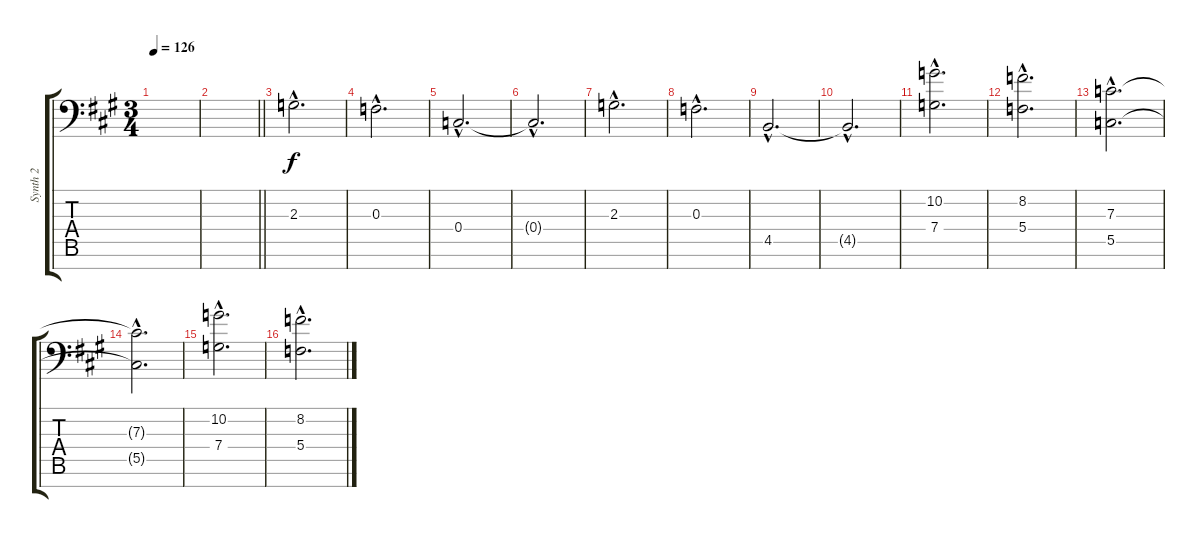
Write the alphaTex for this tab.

\track ("Synth 2" "Synth 2") {instrument voiceoohs}
\staff {score tabs}
\tuning (D4 A3 F3 C3 G2 D2 A1) {hide}
\ts (3 4)
\tempo 126
\clef f4
\ks f#minor
|
\barLineRight lightlight
|
2.3{hac}.2{d} |
0.3{hac}.2{d} |
0.4{hac}.2{d} |
0.4{hac t}.2{d} |
2.3{hac}.2{d} |
0.3{hac}.2{d} |
4.5{hac}.2{d} |
4.5{hac t}.2{d} |
(10.2{hac} 7.4{hac}).2{d} |
(8.2{hac} 5.4{hac}).2{d} |
(7.3{hac} 5.5{hac}).2{d} |
(7.3{hac t} 5.5{hac t}).2{d} |
(10.2{hac} 7.4{hac}).2{d} |
(8.2{hac} 5.4{hac}).2{d}
